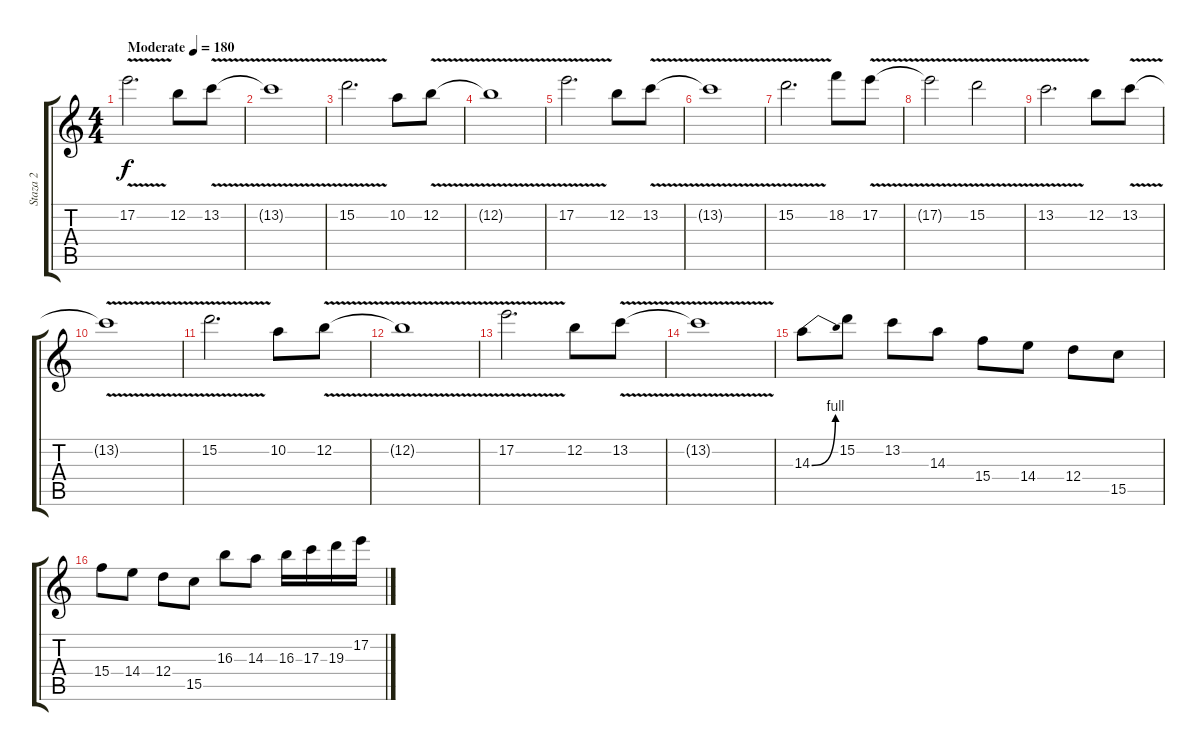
\track ("Staza 2" "Staza 2") {instrument distortionguitar}
\staff {score tabs}
\tuning (E4 B3 G3 D3 A2 E2) {hide}
\ts (4 4)
\tempo (180 "Moderate")
\clef g2
\ks c
17.2{v}.2{d dy f instrument distortionguitar} 12.2.8 13.2{v}.8 |
13.2{t}.1 |
15.2{v}.2{d} 10.2.8 12.2{v}.8 |
12.2{t}.1 |
17.2{v}.2{d} 12.2.8 13.2{v}.8 |
13.2{t}.1 |
15.2{v}.2{d} 18.2.8 17.2{v}.8 |
17.2{t}.2 15.2{v}.2 |
13.2{v}.2{d} 12.2.8 13.2{v}.8 |
13.2{t}.1 |
15.2{v}.2{d} 10.2.8 12.2{v}.8 |
12.2{t}.1 |
17.2{v}.2{d} 12.2.8 13.2{v}.8 |
13.2{t}.1 |
14.3{be (bend 0 0 60 4)}.8 15.2.8 13.2.8 14.3.8 15.4.8 14.4.8 12.4.8 15.5.8 |
15.4.8 14.4.8 12.4.8 15.5.8 16.3.8 14.3.8 16.3.16 17.3.16 19.3.16 17.2.16
